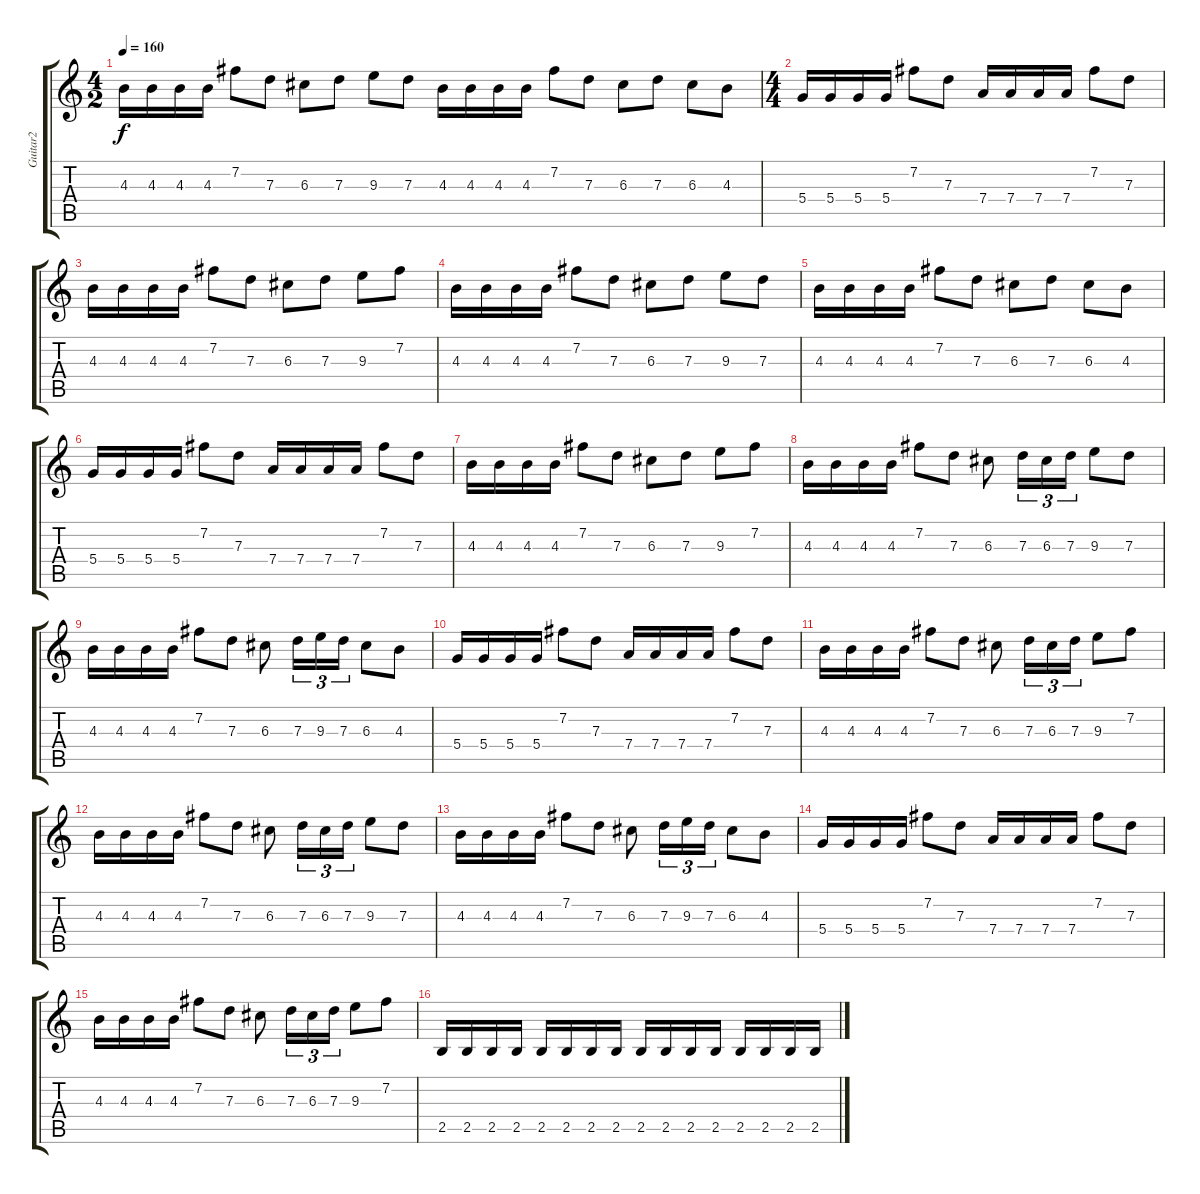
\track ("Guitar2" "Guitar2") {instrument distortionguitar}
\staff {score tabs}
\tuning (E4 B3 G3 D3 A2 E2) {hide}
\ts (4 2)
\tempo 160
\clef g2
\ks c
4.3.16{dy f} 4.3.16 4.3.16 4.3.16 7.2.8 7.3.8 6.3.8 7.3.8 9.3.8 7.3.8 4.3.16 4.3.16 4.3.16 4.3.16 7.2.8 7.3.8 6.3.8 7.3.8 6.3.8 4.3.8 |
\ts (4 4)
5.4.16 5.4.16 5.4.16 5.4.16 7.2.8 7.3.8 7.4.16 7.4.16 7.4.16 7.4.16 7.2.8 7.3.8 |
4.3.16 4.3.16 4.3.16 4.3.16 7.2.8 7.3.8 6.3.8 7.3.8 9.3.8 7.2.8 |
4.3.16 4.3.16 4.3.16 4.3.16 7.2.8 7.3.8 6.3.8 7.3.8 9.3.8 7.3.8 |
4.3.16 4.3.16 4.3.16 4.3.16 7.2.8 7.3.8 6.3.8 7.3.8 6.3.8 4.3.8 |
5.4.16 5.4.16 5.4.16 5.4.16 7.2.8 7.3.8 7.4.16 7.4.16 7.4.16 7.4.16 7.2.8 7.3.8 |
4.3.16 4.3.16 4.3.16 4.3.16 7.2.8 7.3.8 6.3.8 7.3.8 9.3.8 7.2.8 |
4.3.16 4.3.16 4.3.16 4.3.16 7.2.8 7.3.8 6.3.8 7.3.16{tu (3 2)} 6.3.16{tu (3 2)} 7.3.16{tu (3 2)} 9.3.8 7.3.8 |
4.3.16 4.3.16 4.3.16 4.3.16 7.2.8 7.3.8 6.3.8 7.3.16{tu (3 2)} 9.3.16{tu (3 2)} 7.3.16{tu (3 2)} 6.3.8 4.3.8 |
5.4.16 5.4.16 5.4.16 5.4.16 7.2.8 7.3.8 7.4.16 7.4.16 7.4.16 7.4.16 7.2.8 7.3.8 |
4.3.16 4.3.16 4.3.16 4.3.16 7.2.8 7.3.8 6.3.8 7.3.16{tu (3 2)} 6.3.16{tu (3 2)} 7.3.16{tu (3 2)} 9.3.8 7.2.8 |
4.3.16 4.3.16 4.3.16 4.3.16 7.2.8 7.3.8 6.3.8 7.3.16{tu (3 2)} 6.3.16{tu (3 2)} 7.3.16{tu (3 2)} 9.3.8 7.3.8 |
4.3.16 4.3.16 4.3.16 4.3.16 7.2.8 7.3.8 6.3.8 7.3.16{tu (3 2)} 9.3.16{tu (3 2)} 7.3.16{tu (3 2)} 6.3.8 4.3.8 |
5.4.16 5.4.16 5.4.16 5.4.16 7.2.8 7.3.8 7.4.16 7.4.16 7.4.16 7.4.16 7.2.8 7.3.8 |
4.3.16 4.3.16 4.3.16 4.3.16 7.2.8 7.3.8 6.3.8 7.3.16{tu (3 2)} 6.3.16{tu (3 2)} 7.3.16{tu (3 2)} 9.3.8 7.2.8 |
2.5.16 2.5.16 2.5.16 2.5.16 2.5.16 2.5.16 2.5.16 2.5.16 2.5.16 2.5.16 2.5.16 2.5.16 2.5.16 2.5.16 2.5.16 2.5.16
